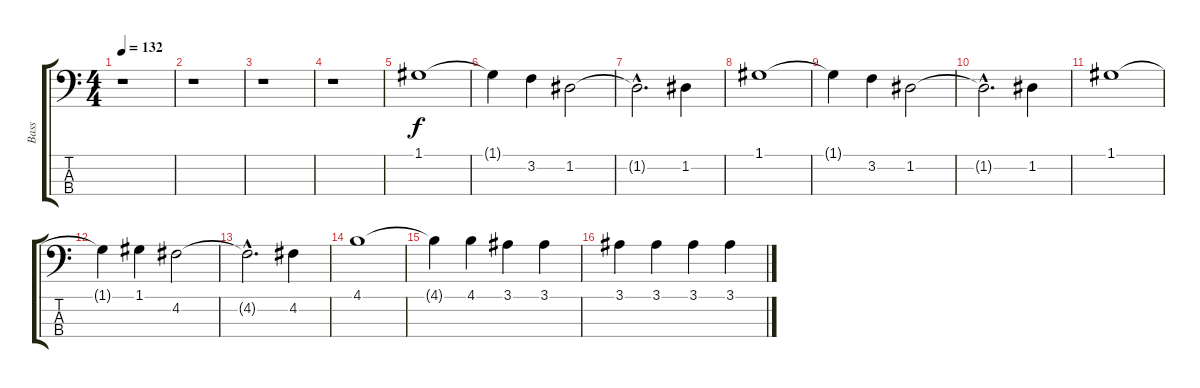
\track ("Bass" "Bass") {instrument fretlessbass}
\staff {score tabs}
\tuning (G2 D2 A1 E1) {hide}
\ts (4 4)
\tempo 132
\clef f4
\ks c
r.1{dy f} |
r.1 |
r.1 |
r.1 |
1.1.1 |
1.1{t}.4 3.2.4 1.2.2 |
1.2{hac t}.2{d} 1.2.4 |
1.1.1 |
1.1{t}.4 3.2.4 1.2.2 |
1.2{hac t}.2{d} 1.2.4 |
1.1.1 |
1.1{t}.4 1.1.4 4.2.2 |
4.2{hac t}.2{d} 4.2.4 |
4.1.1 |
4.1{t}.4 4.1.4 3.1.4 3.1.4 |
3.1.4 3.1.4 3.1.4 3.1.4
